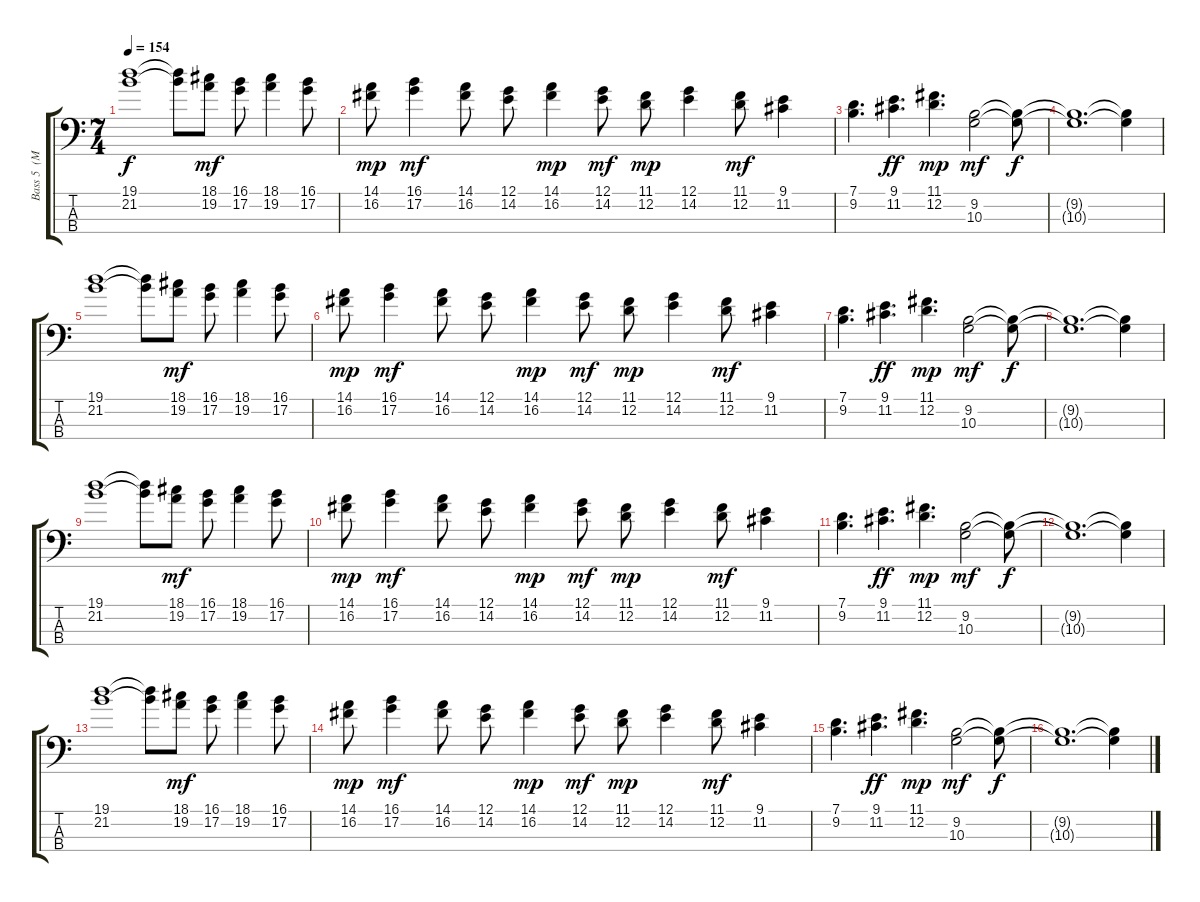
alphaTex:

\track ("Bass 5  (Melody 1)" "Bass 5  (M") {instrument fretlessbass}
\staff {score tabs}
\tuning (G2 D2 A1 E1) {hide}
\ts (7 4)
\tempo 154
\clef f4
\ks c
(19.1 21.2).1{dy f} (19.1{t} 21.2{t}).8 (18.1 19.2).8{dy mf} (16.1 17.2).8 (18.1 19.2).4 (16.1 17.2).8 |
(14.1 16.2).8{dy mp} (16.1 17.2).4{dy mf} (14.1 16.2).8 (12.1 14.2).8 (14.1 16.2).4{dy mp} (12.1 14.2).8{dy mf} (11.1 12.2).8{dy mp} (12.1 14.2).4 (11.1 12.2).8{dy mf} (9.1 11.2).4 |
(7.1 9.2).4{d} (9.1 11.2).4{d dy ff} (11.1 12.2).4{d dy mp} (9.2 10.3).2{dy mf} (9.2{t} 10.3{t}).8{dy f} |
(9.2{t} 10.3{t}).1{d} (9.2{t} 10.3{t}).4 |
(19.1 21.2).1 (19.1{t} 21.2{t}).8 (18.1 19.2).8{dy mf} (16.1 17.2).8 (18.1 19.2).4 (16.1 17.2).8 |
(14.1 16.2).8{dy mp} (16.1 17.2).4{dy mf} (14.1 16.2).8 (12.1 14.2).8 (14.1 16.2).4{dy mp} (12.1 14.2).8{dy mf} (11.1 12.2).8{dy mp} (12.1 14.2).4 (11.1 12.2).8{dy mf} (9.1 11.2).4 |
(7.1 9.2).4{d} (9.1 11.2).4{d dy ff} (11.1 12.2).4{d dy mp} (9.2 10.3).2{dy mf} (9.2{t} 10.3{t}).8{dy f} |
(9.2{t} 10.3{t}).1{d} (9.2{t} 10.3{t}).4 |
(19.1 21.2).1 (19.1{t} 21.2{t}).8 (18.1 19.2).8{dy mf} (16.1 17.2).8 (18.1 19.2).4 (16.1 17.2).8 |
(14.1 16.2).8{dy mp} (16.1 17.2).4{dy mf} (14.1 16.2).8 (12.1 14.2).8 (14.1 16.2).4{dy mp} (12.1 14.2).8{dy mf} (11.1 12.2).8{dy mp} (12.1 14.2).4 (11.1 12.2).8{dy mf} (9.1 11.2).4 |
(7.1 9.2).4{d} (9.1 11.2).4{d dy ff} (11.1 12.2).4{d dy mp} (9.2 10.3).2{dy mf} (9.2{t} 10.3{t}).8{dy f} |
(9.2{t} 10.3{t}).1{d} (9.2{t} 10.3{t}).4 |
(19.1 21.2).1 (19.1{t} 21.2{t}).8 (18.1 19.2).8{dy mf} (16.1 17.2).8 (18.1 19.2).4 (16.1 17.2).8 |
(14.1 16.2).8{dy mp} (16.1 17.2).4{dy mf} (14.1 16.2).8 (12.1 14.2).8 (14.1 16.2).4{dy mp} (12.1 14.2).8{dy mf} (11.1 12.2).8{dy mp} (12.1 14.2).4 (11.1 12.2).8{dy mf} (9.1 11.2).4 |
(7.1 9.2).4{d} (9.1 11.2).4{d dy ff} (11.1 12.2).4{d dy mp} (9.2 10.3).2{dy mf} (9.2{t} 10.3{t}).8{dy f} |
(9.2{t} 10.3{t}).1{d} (9.2{t} 10.3{t}).4
